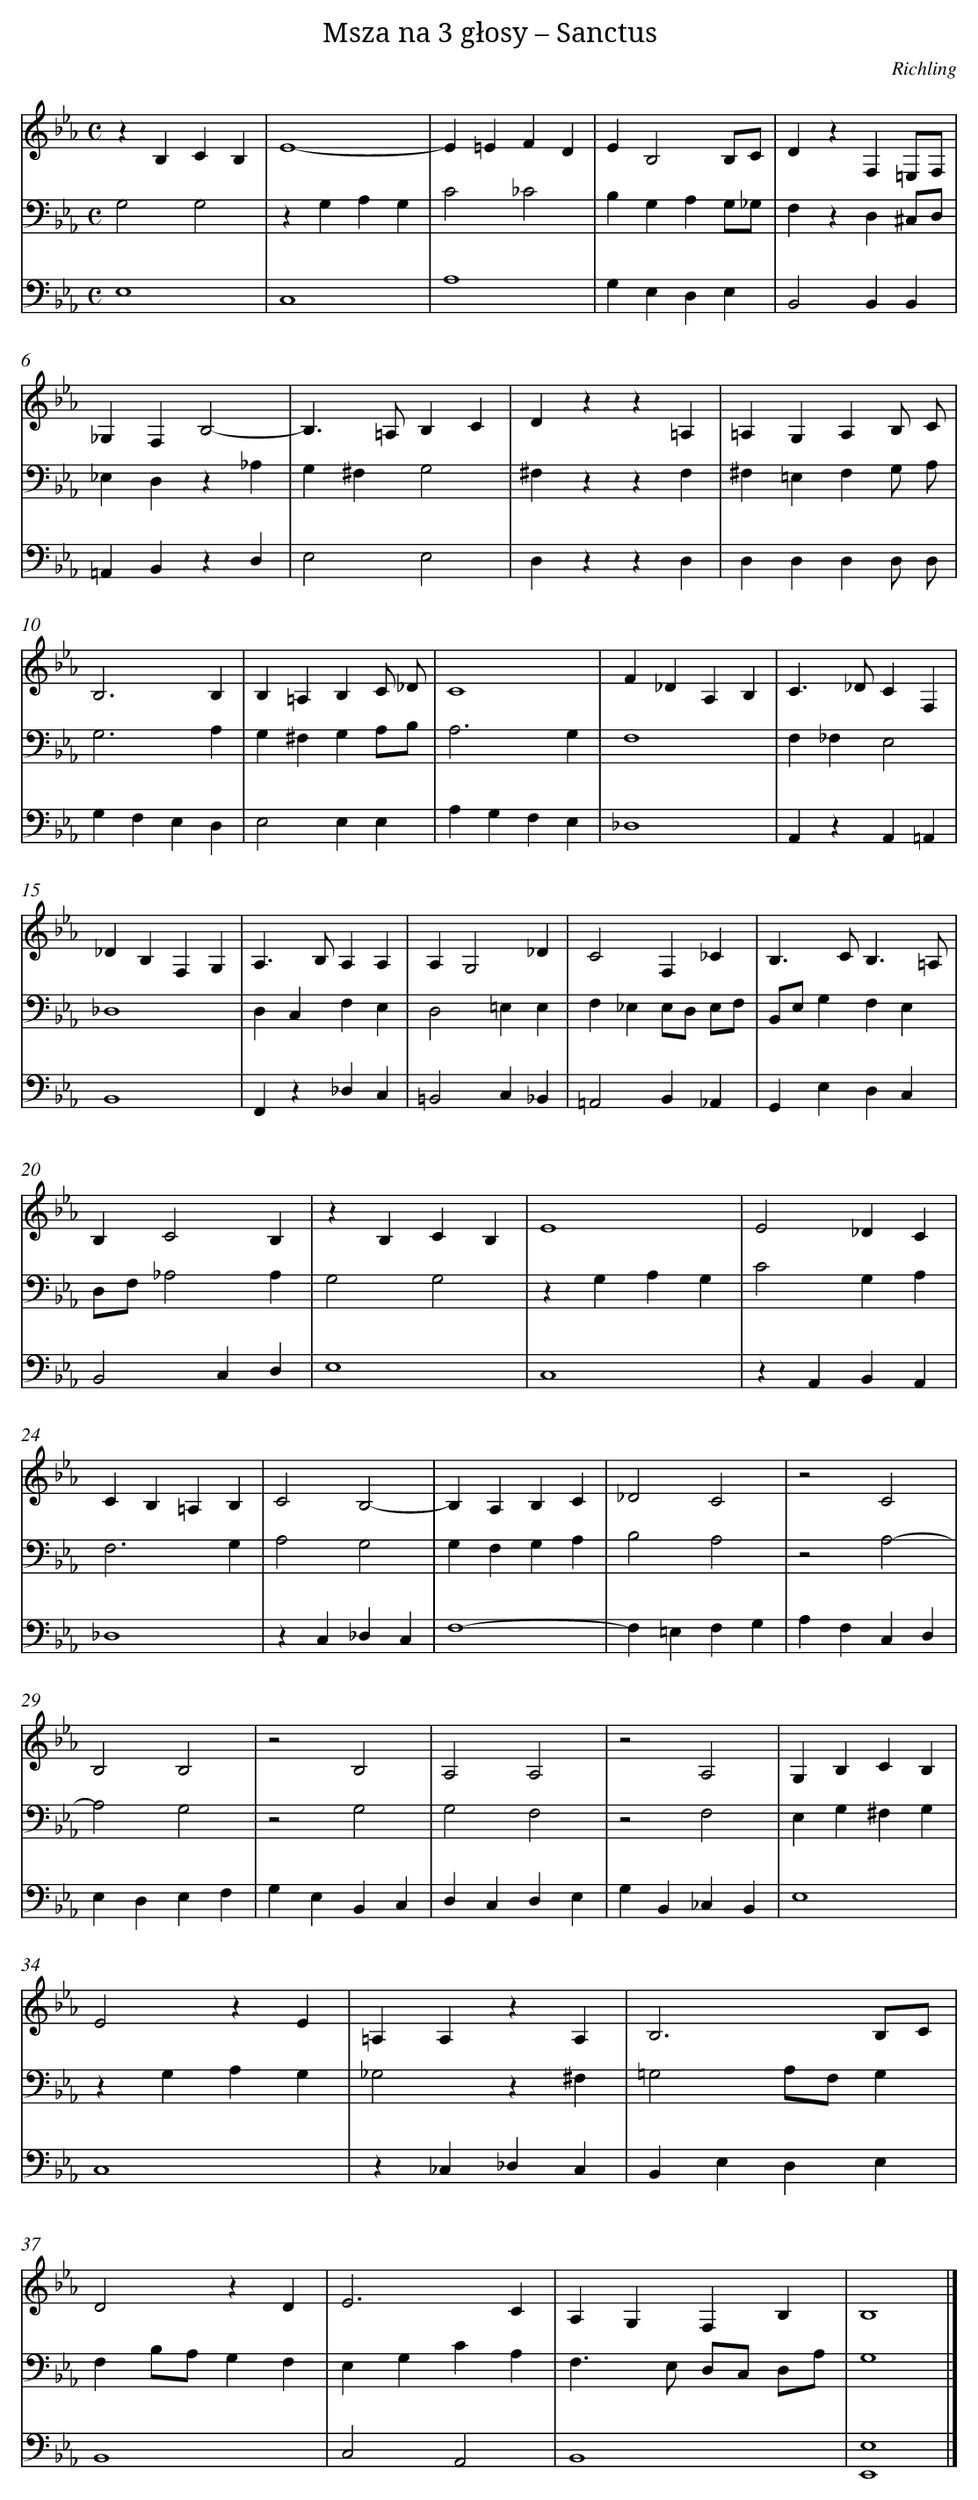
X:1
T: Msza na 3 głosy – Sanctus
C: Richling
L: 1/4
M: C
V: 1 clef=treble
V: 2 clef=bass
V: 3 clef=bass
K: Eb
[V:1] zB,CB, |
[V:2] G,2G,2 |
[V:3] E,4 |
[V:1] E4- |
[V:2] zG,A,G, |
[V:3] C,4 |
[V:1] E=EFD |
[V:2] C2_C2 |
[V:3] A,4 |
[V:1] EB,2B,/C/ |
[V:2] B,G,A,G,/_G,/ |
[V:3] G,E,D,E, |
[V:1] DzF,=E,/F,/ |
[V:2] F,zD,^C,/D,/ |
[V:3] B,,2B,,B,, |
[V:1] _G,F,B,2- |
[V:2] _E,D,z_A, |
[V:3] =A,,B,,zD, |
[V:1] B,>=A,B,C |
[V:2] G,^F,G,2 |
[V:3] E,2E,2 |
[V:1] Dzz=A, |
[V:2] ^F,zzF, |
[V:3] D,zzD, |
[V:1] =A,G,A,B,/ C/ |
[V:2] ^F,=E,F,G,/ A,/ |
[V:3] D,D,D,D,/ D,/ |
[V:1] B,3B, |
[V:2] G,3A, |
[V:3] G,F,E,D, |
[V:1] B,=A,B,C/ _D/ |
[V:2] G,^F,G,A,/B,/ |
[V:3] E,2E,E, |
[V:1] C4 |
[V:2] A,3G, |
[V:3] A,G,F,E, |
[V:1] F_DA,B, |
[V:2] F,4 |
[V:3] _D,4 |
[V:1] C>_DCF, |
[V:2] F,_F,E,2 |
[V:3] A,,zA,,=A,, |
[V:1] _DB,F,G, |
[V:2] _D,4 |
[V:3] B,,4 |
[V:1] A,>B,A,A, |
[V:2] D,C,F,E, |
[V:3] F,,z_D,C, |
[V:1] A,G,2_D |
[V:2] D,2=E,E, |
[V:3] =B,,2C,_B,, |
[V:1] C2F,_C |
[V:2] F,_E,E,/D,/ E,/F,/ |
[V:3] =A,,2B,,_A,, |
[V:1] B,>CB,3/=A,/ |
[V:2] B,,/E,/G,F,E, |
[V:3] G,,E,D,C, |
[V:1] B,C2B, |
[V:2] D,/F,/_A,2A, |
[V:3] B,,2C,D, |
[V:1] zB,CB, |
[V:2] G,2G,2 |
[V:3] E,4 |
[V:1] E4 |
[V:2] zG,A,G, |
[V:3] C,4 |
[V:1] E2_DC |
[V:2] C2G,A, |
[V:3] zA,,B,,A,, |
[V:1] CB,=A,B, |
[V:2] F,3G, |
[V:3] _D,4 |
[V:1] C2B,2- |
[V:2] A,2G,2 |
[V:3] zC,_D,C, |
[V:1] B,A,B,C |
[V:2] G,F,G,A, |
[V:3] F,4- |
[V:1] _D2C2 |
[V:2] B,2A,2 |
[V:3] F,=E,F,G, |
[V:1] z2C2 |
[V:2] z2A,2- |
[V:3] A,F,C,D, |
[V:1] B,2B,2 |
[V:2] A,2G,2 |
[V:3] E,D,E,F, |
[V:1] z2B,2 |
[V:2] z2G,2 |
[V:3] G,E,B,,C, |
[V:1] A,2A,2 |
[V:2] G,2F,2 |
[V:3] D,C,D,E, |
[V:1] z2A,2 |
[V:2] z2F,2 |
[V:3] G,B,,_C,B,, |
[V:1] G,B,CB, |
[V:2] E,G,^F,G, |
[V:3] E,4 |
[V:1] E2zE |
[V:2] zG,A,G, |
[V:3] C,4 |
[V:1] =A,A,zA, |
[V:2] _G,2z^F, |
[V:3] z_C,_D,C, |
[V:1] B,3B,/C/ |
[V:2] =G,2A,/F,/G, |
[V:3] B,,E,D,E, |
[V:1] D2zD |
[V:2] F,B,/A,/G,F, |
[V:3] B,,4 |
[V:1] E3C |
[V:2] E,G,CA, |
[V:3] C,2A,,2 |
[V:1] A,G,F,B, |
[V:2] F,>E, D,/C,/ D,/A,/ |
[V:3] B,,4 |
[V:1] B,4 |]
[V:2] G,4 |]
[V:3] [E,4E,,4] |]
